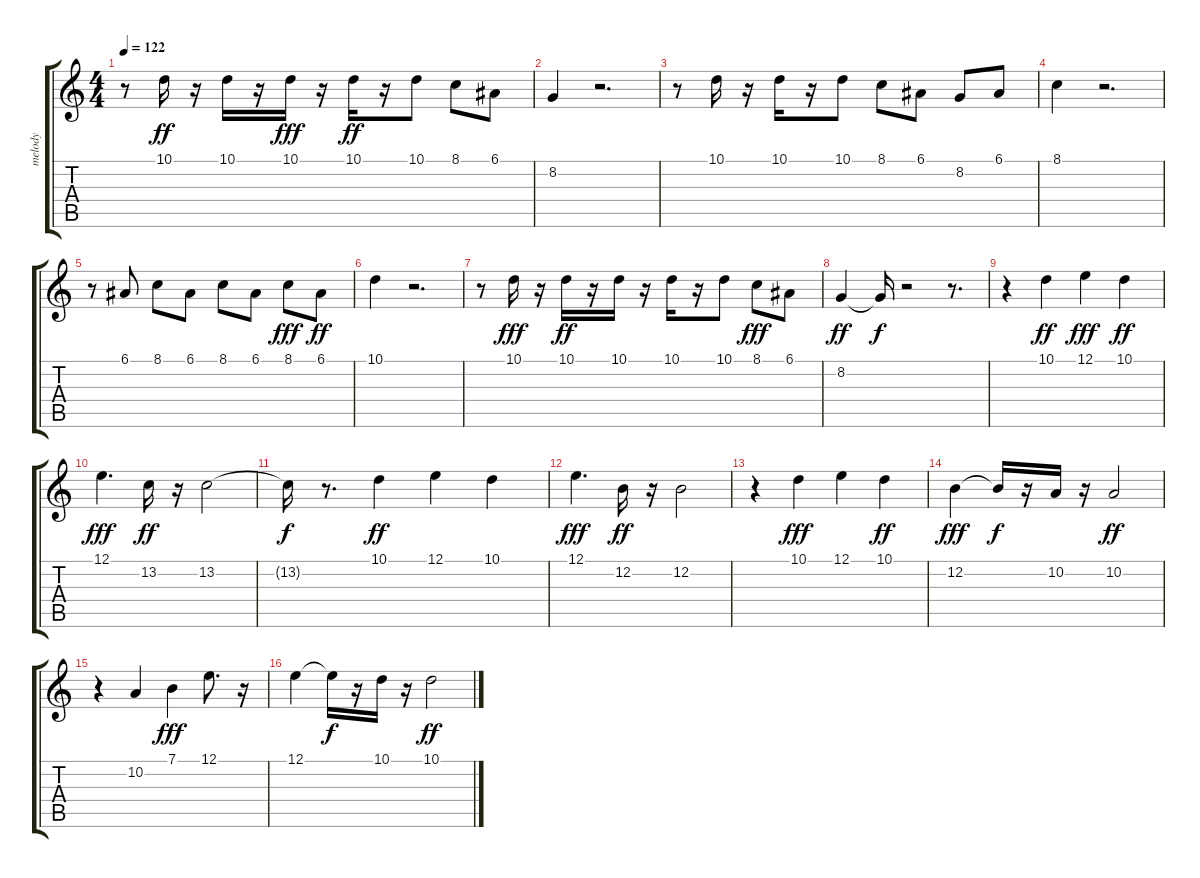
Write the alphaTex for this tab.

\track ("melody" "melody") {instrument flute}
\staff {score tabs}
\tuning (E4 B3 G3 D3 A2 E2) {hide}
\ts (4 4)
\tempo 122
\clef g2
\ks c
r.8{dy ff} 10.1.16 r.16 10.1.16 r.16 10.1.16{dy fff} r.16 10.1.16{dy ff} r.16 10.1.8 8.1.8 6.1.8 |
8.2.4 r.2{d} |
r.8 10.1.16 r.16 10.1.16 r.16 10.1.8 8.1.8 6.1.8 8.2.8 6.1.8 |
8.1.4 r.2{d} |
r.8 6.1.8 8.1.8 6.1.8 8.1.8 6.1.8 8.1.8{dy fff} 6.1.8{dy ff} |
10.1.4 r.2{d} |
r.8 10.1.16{dy fff} r.16 10.1.16{dy ff} r.16 10.1.16 r.16 10.1.16 r.16 10.1.8 8.1.8{dy fff} 6.1.8 |
8.2.4{dy ff} 8.2{t}.16{dy f} r.2 r.8{d} |
r.4 10.1.4{dy ff} 12.1.4{dy fff} 10.1.4{dy ff} |
12.1.4{d dy fff} 13.2.16{dy ff} r.16 13.2.2 |
13.2{t}.16{dy f} r.8{d} 10.1.4{dy ff} 12.1.4 10.1.4 |
12.1.4{d dy fff} 12.2.16{dy ff} r.16 12.2.2 |
r.4 10.1.4{dy fff} 12.1.4 10.1.4{dy ff} |
12.2.4{dy fff} 12.2{t}.16{dy f} r.16 10.2.16 r.16 10.2.2{dy ff} |
r.4 10.2.4 7.1.4{dy fff} 12.1.8{d} r.16 |
12.1.4 12.1{t}.16{dy f} r.16 10.1.16 r.16 10.1.2{dy ff}
